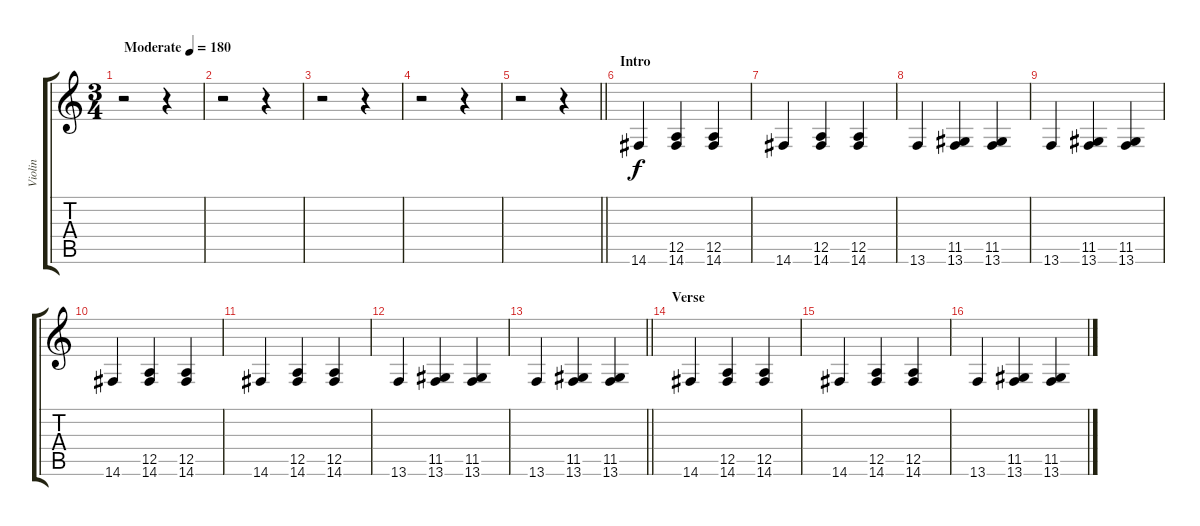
\track ("Violin" "Violin") {instrument violin}
\staff {score tabs}
\tuning (E4 B3 G3 D3 A2 E2) {hide}
\ts (3 4)
\tempo (180 "Moderate")
\clef g2
\ks c
r.2{dy f instrument violin} r.4 |
r.2 r.4 |
r.2 r.4 |
r.2 r.4 |
\barLineRight lightlight
r.2 r.4 |
\section ("" "Intro")
14.6.4 (12.5 14.6).4 (12.5 14.6).4 |
14.6.4 (12.5 14.6).4 (12.5 14.6).4 |
13.6.4 (11.5 13.6).4 (11.5 13.6).4 |
13.6.4 (11.5 13.6).4 (11.5 13.6).4 |
14.6.4 (12.5 14.6).4 (12.5 14.6).4 |
14.6.4 (12.5 14.6).4 (12.5 14.6).4 |
13.6.4 (11.5 13.6).4 (11.5 13.6).4 |
\barLineRight lightlight
13.6.4 (11.5 13.6).4 (11.5 13.6).4 |
\section ("" "Verse")
14.6.4 (12.5 14.6).4 (12.5 14.6).4 |
14.6.4 (12.5 14.6).4 (12.5 14.6).4 |
13.6.4 (11.5 13.6).4 (11.5 13.6).4
